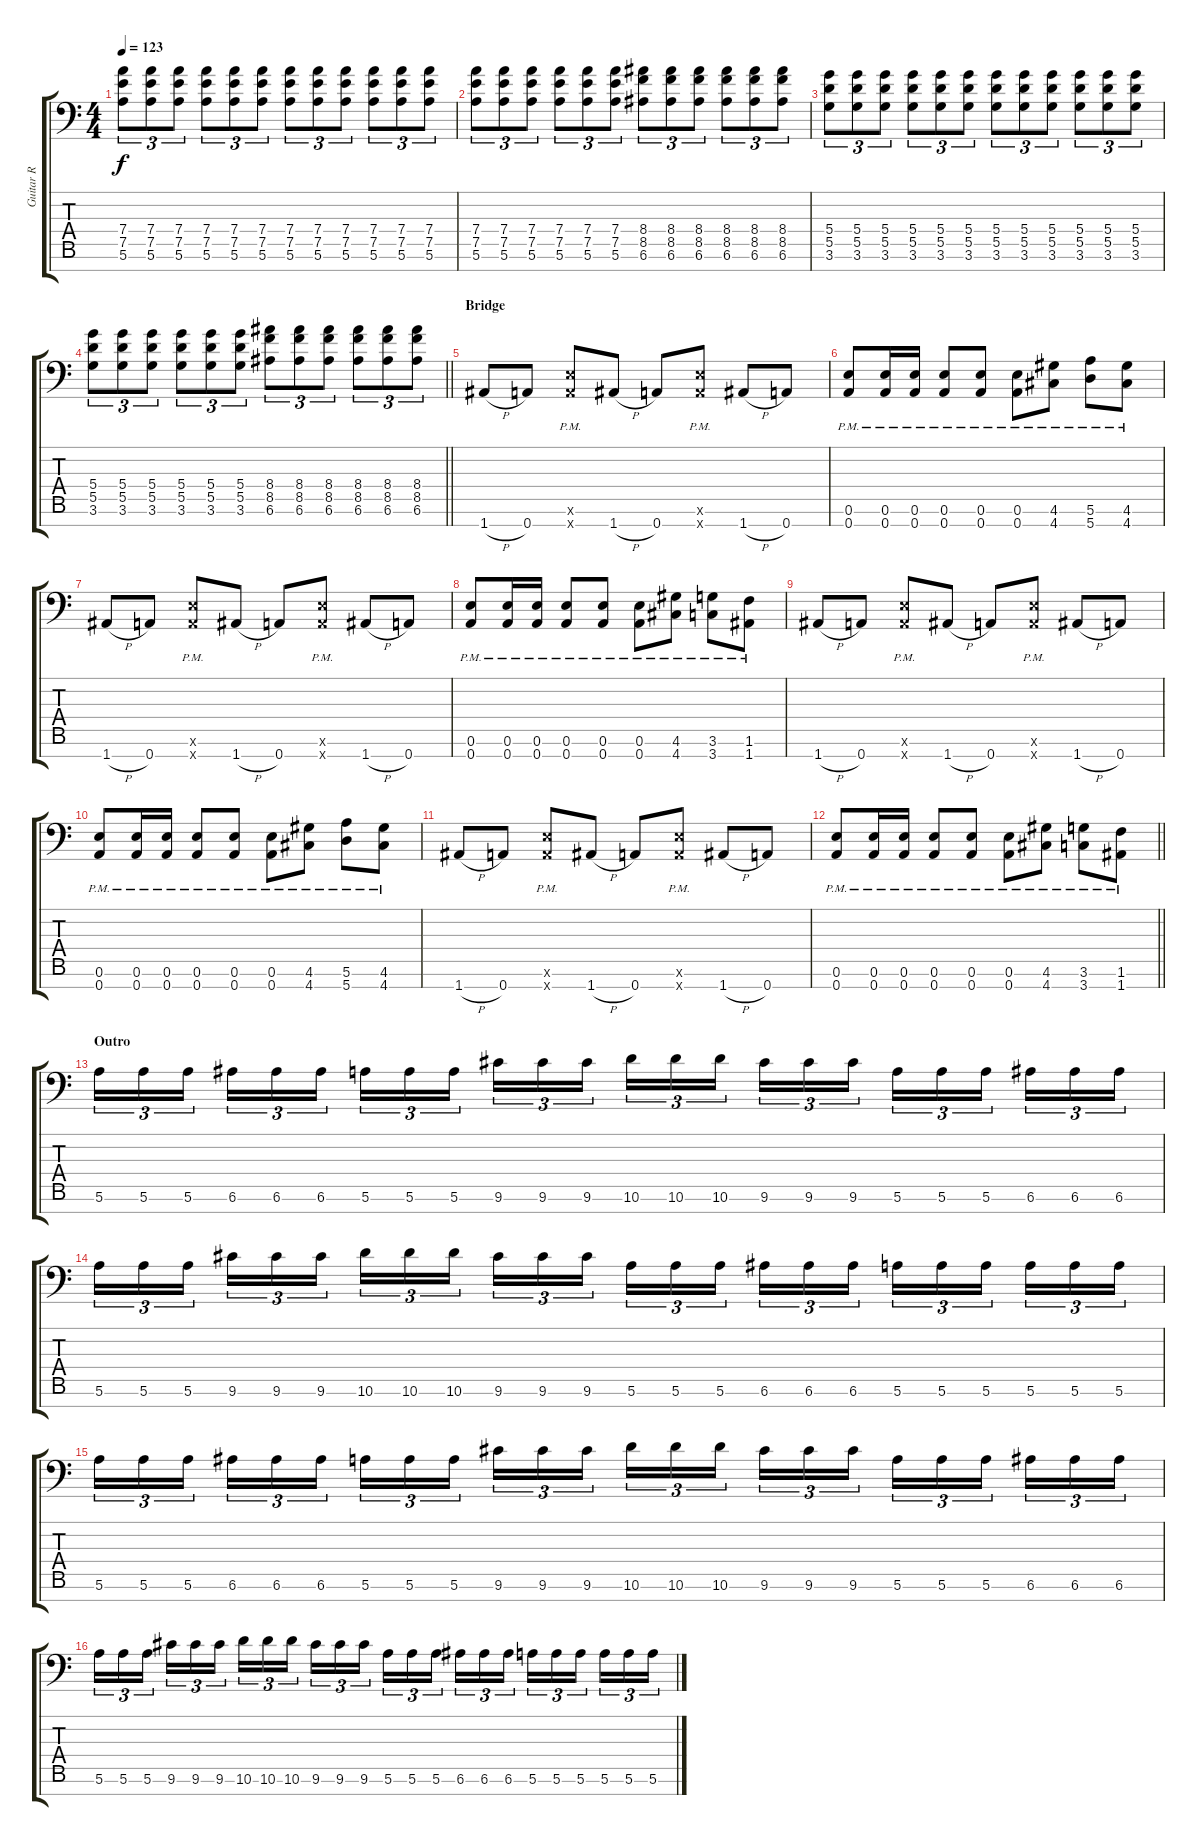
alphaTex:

\track ("Guitar R" "Guitar R") {instrument overdrivenguitar}
\staff {score tabs}
\tuning (E4 B3 G3 D3 A2 E2 A1) {hide}
\ts (4 4)
\tempo 123
\clef f4
\ks c
(7.4 7.5 5.6).8{tu (3 2) dy f} (7.4 7.5 5.6).8{tu (3 2)} (7.4 7.5 5.6).8{tu (3 2)} (7.4 7.5 5.6).8{tu (3 2)} (7.4 7.5 5.6).8{tu (3 2)} (7.4 7.5 5.6).8{tu (3 2)} (7.4 7.5 5.6).8{tu (3 2)} (7.4 7.5 5.6).8{tu (3 2)} (7.4 7.5 5.6).8{tu (3 2)} (7.4 7.5 5.6).8{tu (3 2)} (7.4 7.5 5.6).8{tu (3 2)} (7.4 7.5 5.6).8{tu (3 2)} |
(7.4 7.5 5.6).8{tu (3 2)} (7.4 7.5 5.6).8{tu (3 2)} (7.4 7.5 5.6).8{tu (3 2)} (7.4 7.5 5.6).8{tu (3 2)} (7.4 7.5 5.6).8{tu (3 2)} (7.4 7.5 5.6).8{tu (3 2)} (8.4 8.5 6.6).8{tu (3 2)} (8.4 8.5 6.6).8{tu (3 2)} (8.4 8.5 6.6).8{tu (3 2)} (8.4 8.5 6.6).8{tu (3 2)} (8.4 8.5 6.6).8{tu (3 2)} (8.4 8.5 6.6).8{tu (3 2)} |
(5.4 5.5 3.6).8{tu (3 2)} (5.4 5.5 3.6).8{tu (3 2)} (5.4 5.5 3.6).8{tu (3 2)} (5.4 5.5 3.6).8{tu (3 2)} (5.4 5.5 3.6).8{tu (3 2)} (5.4 5.5 3.6).8{tu (3 2)} (5.4 5.5 3.6).8{tu (3 2)} (5.4 5.5 3.6).8{tu (3 2)} (5.4 5.5 3.6).8{tu (3 2)} (5.4 5.5 3.6).8{tu (3 2)} (5.4 5.5 3.6).8{tu (3 2)} (5.4 5.5 3.6).8{tu (3 2)} |
\barLineRight lightlight
(5.4 5.5 3.6).8{tu (3 2)} (5.4 5.5 3.6).8{tu (3 2)} (5.4 5.5 3.6).8{tu (3 2)} (5.4 5.5 3.6).8{tu (3 2)} (5.4 5.5 3.6).8{tu (3 2)} (5.4 5.5 3.6).8{tu (3 2)} (8.4 8.5 6.6).8{tu (3 2)} (8.4 8.5 6.6).8{tu (3 2)} (8.4 8.5 6.6).8{tu (3 2)} (8.4 8.5 6.6).8{tu (3 2)} (8.4 8.5 6.6).8{tu (3 2)} (8.4 8.5 6.6).8{tu (3 2)} |
\section ("" "Bridge")
1.7{h}.8 0.7.8 (0.6{x} 0.7{pm x}).8 1.7{h}.8 0.7.8 (0.6{x} 0.7{pm x}).8 1.7{h}.8 0.7.8 |
(0.6{pm} 0.7{pm}).8 (0.6{pm} 0.7{pm}).16 (0.6{pm} 0.7{pm}).16 (0.6{pm} 0.7{pm}).8 (0.6{pm} 0.7{pm}).8 (0.6{pm} 0.7{pm}).8 (4.6{pm} 4.7{pm}).8 (5.6{pm} 5.7{pm}).8 (4.6{pm} 4.7{pm}).8 |
1.7{h}.8 0.7.8 (0.6{x} 0.7{pm x}).8 1.7{h}.8 0.7.8 (0.6{x} 0.7{pm x}).8 1.7{h}.8 0.7.8 |
(0.6{pm} 0.7{pm}).8 (0.6{pm} 0.7{pm}).16 (0.6{pm} 0.7{pm}).16 (0.6{pm} 0.7{pm}).8 (0.6{pm} 0.7{pm}).8 (0.6{pm} 0.7{pm}).8 (4.6{pm} 4.7{pm}).8 (3.6{pm} 3.7{pm}).8 (1.6{pm} 1.7{pm}).8 |
1.7{h}.8 0.7.8 (0.6{x} 0.7{pm x}).8 1.7{h}.8 0.7.8 (0.6{x} 0.7{pm x}).8 1.7{h}.8 0.7.8 |
(0.6{pm} 0.7{pm}).8 (0.6{pm} 0.7{pm}).16 (0.6{pm} 0.7{pm}).16 (0.6{pm} 0.7{pm}).8 (0.6{pm} 0.7{pm}).8 (0.6{pm} 0.7{pm}).8 (4.6{pm} 4.7{pm}).8 (5.6{pm} 5.7{pm}).8 (4.6{pm} 4.7{pm}).8 |
1.7{h}.8 0.7.8 (0.6{x} 0.7{pm x}).8 1.7{h}.8 0.7.8 (0.6{x} 0.7{pm x}).8 1.7{h}.8 0.7.8 |
\barLineRight lightlight
(0.6{pm} 0.7{pm}).8 (0.6{pm} 0.7{pm}).16 (0.6{pm} 0.7{pm}).16 (0.6{pm} 0.7{pm}).8 (0.6{pm} 0.7{pm}).8 (0.6{pm} 0.7{pm}).8 (4.6{pm} 4.7{pm}).8 (3.6{pm} 3.7{pm}).8 (1.6{pm} 1.7{pm}).8 |
\section ("" "Outro")
5.6.16{tu (3 2)} 5.6.16{tu (3 2)} 5.6.16{tu (3 2) beam splitsecondary} 6.6.16{tu (3 2)} 6.6.16{tu (3 2)} 6.6.16{tu (3 2)} 5.6.16{tu (3 2)} 5.6.16{tu (3 2)} 5.6.16{tu (3 2) beam splitsecondary} 9.6.16{tu (3 2)} 9.6.16{tu (3 2)} 9.6.16{tu (3 2)} 10.6.16{tu (3 2)} 10.6.16{tu (3 2)} 10.6.16{tu (3 2) beam splitsecondary} 9.6.16{tu (3 2)} 9.6.16{tu (3 2)} 9.6.16{tu (3 2)} 5.6.16{tu (3 2)} 5.6.16{tu (3 2)} 5.6.16{tu (3 2) beam splitsecondary} 6.6.16{tu (3 2)} 6.6.16{tu (3 2)} 6.6.16{tu (3 2)} |
5.6.16{tu (3 2)} 5.6.16{tu (3 2)} 5.6.16{tu (3 2) beam splitsecondary} 9.6.16{tu (3 2)} 9.6.16{tu (3 2)} 9.6.16{tu (3 2)} 10.6.16{tu (3 2)} 10.6.16{tu (3 2)} 10.6.16{tu (3 2) beam splitsecondary} 9.6.16{tu (3 2)} 9.6.16{tu (3 2)} 9.6.16{tu (3 2)} 5.6.16{tu (3 2)} 5.6.16{tu (3 2)} 5.6.16{tu (3 2) beam splitsecondary} 6.6.16{tu (3 2)} 6.6.16{tu (3 2)} 6.6.16{tu (3 2)} 5.6.16{tu (3 2)} 5.6.16{tu (3 2)} 5.6.16{tu (3 2) beam splitsecondary} 5.6.16{tu (3 2)} 5.6.16{tu (3 2)} 5.6.16{tu (3 2)} |
5.6.16{tu (3 2)} 5.6.16{tu (3 2)} 5.6.16{tu (3 2) beam splitsecondary} 6.6.16{tu (3 2)} 6.6.16{tu (3 2)} 6.6.16{tu (3 2)} 5.6.16{tu (3 2)} 5.6.16{tu (3 2)} 5.6.16{tu (3 2) beam splitsecondary} 9.6.16{tu (3 2)} 9.6.16{tu (3 2)} 9.6.16{tu (3 2)} 10.6.16{tu (3 2)} 10.6.16{tu (3 2)} 10.6.16{tu (3 2) beam splitsecondary} 9.6.16{tu (3 2)} 9.6.16{tu (3 2)} 9.6.16{tu (3 2)} 5.6.16{tu (3 2)} 5.6.16{tu (3 2)} 5.6.16{tu (3 2) beam splitsecondary} 6.6.16{tu (3 2)} 6.6.16{tu (3 2)} 6.6.16{tu (3 2)} |
5.6.16{tu (3 2)} 5.6.16{tu (3 2)} 5.6.16{tu (3 2) beam splitsecondary} 9.6.16{tu (3 2)} 9.6.16{tu (3 2)} 9.6.16{tu (3 2)} 10.6.16{tu (3 2)} 10.6.16{tu (3 2)} 10.6.16{tu (3 2) beam splitsecondary} 9.6.16{tu (3 2)} 9.6.16{tu (3 2)} 9.6.16{tu (3 2)} 5.6.16{tu (3 2)} 5.6.16{tu (3 2)} 5.6.16{tu (3 2) beam splitsecondary} 6.6.16{tu (3 2)} 6.6.16{tu (3 2)} 6.6.16{tu (3 2)} 5.6.16{tu (3 2)} 5.6.16{tu (3 2)} 5.6.16{tu (3 2) beam splitsecondary} 5.6.16{tu (3 2)} 5.6.16{tu (3 2)} 5.6.16{tu (3 2)}
